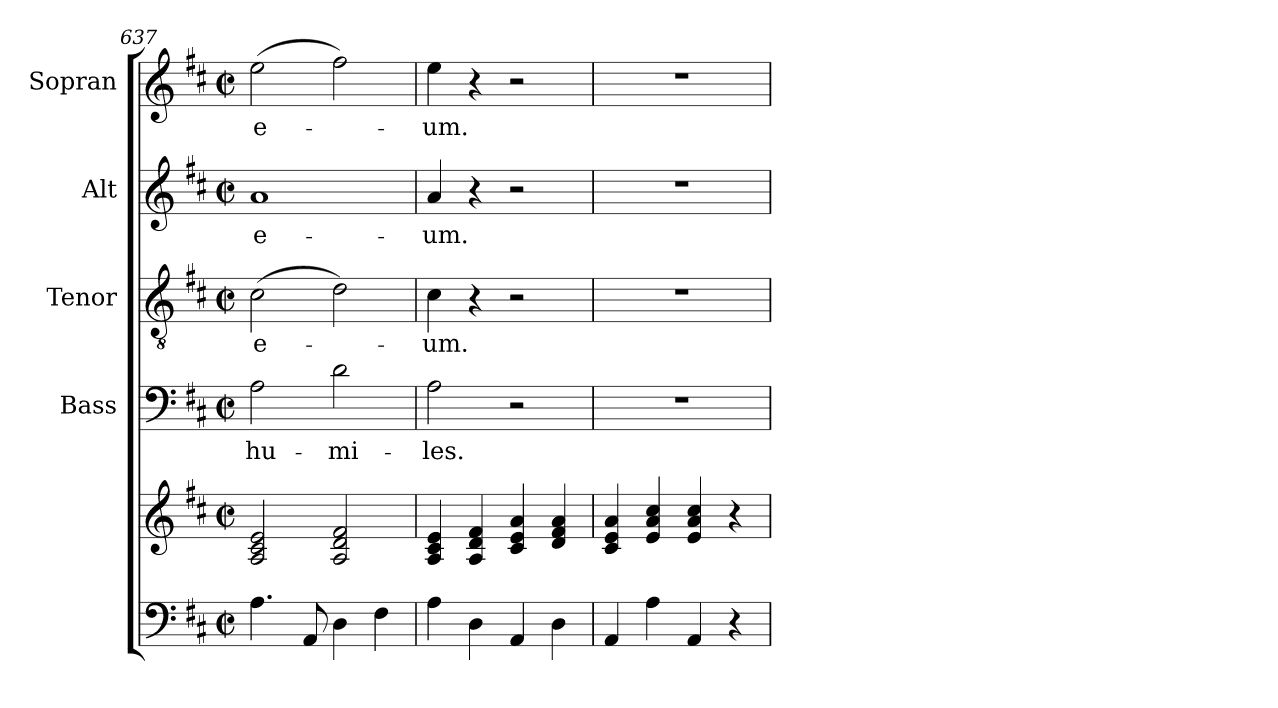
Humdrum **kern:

**kern	**kern	**kern	**text	**kern	**text	**kern	**text	**kern	**text
*part5	*part5	*part4	*part4	*part3	*part3	*part2	*part2	*part1	*part1
*staff6	*staff5	*staff4	*staff4	*staff3	*staff3	*staff2	*staff2	*staff1	*staff1
*	*	*I"Bass	*	*I"Tenor	*	*I"Alt	*	*I"Sopran	*
*	*	*I'B.	*	*I'T.	*	*I'A.	*	*I'S.	*
*clefF4	*clefG2	*clefF4	*	*clefGv2	*	*clefG2	*	*clefG2	*
*k[f#c#]	*k[f#c#]	*k[f#c#]	*	*k[f#c#]	*	*k[f#c#]	*	*k[f#c#]	*
*D:	*D:	*D:	*	*D:	*	*D:	*	*D:	*
*M2/2	*M2/2	*M2/2	*	*M2/2	*	*M2/2	*	*M2/2	*
*met(c|)	*met(c|)	*met(c|)	*	*met(c|)	*	*met(c|)	*	*met(c|)	*
=637	=637	=637	=637	=637	=637	=637	=637	=637	=637
!	!	!	!LO:LY:b	!	!LO:LY:b	!	!LO:LY:b	!	!LO:LY:b
4.A\	2A/ 2c#/ 2e/	2A\	hu-	(>2c#\	e-	1a	e-	(>2ee\	e-
8AA/	.	.	.	.	.	.	.	.	.
!	!	!	!LO:LY:b	!	!	!	!	!	!
4D\	2A/ 2d/ 2f#/	2d\	-mi-	2d\)	.	.	.	2ff#\)	.
4F#\	.	.	.	.	.	.	.	.	.
!!LO:LB:g=z
=638	=638	=638	=638	=638	=638	=638	=638	=638	=638
!	!	!	!LO:LY:b	!	!LO:LY:b	!	!LO:LY:b	!	!LO:LY:b
4A\	4A/ 4c#/ 4e/	2A\	-les.	4c#\	-um.	4a/	-um.	4ee\	-um.
4D\	4A/ 4d/ 4f#/	.	.	4r	.	4r	.	4r	.
4AA/	4c#/ 4e/ 4a/	2r	.	2r	.	2r	.	2r	.
4D\	4d/ 4f#/ 4a/	.	.	.	.	.	.	.	.
=639	=639	=639	=639	=639	=639	=639	=639	=639	=639
4AA/	4c#/ 4e/ 4a/	1r	.	1r	.	1r	.	1r	.
4A\	4e/ 4a/ 4cc#/	.	.	.	.	.	.	.	.
4AA/	4e/ 4a/ 4cc#/	.	.	.	.	.	.	.	.
4r	4r	.	.	.	.	.	.	.	.
=	=	=	=	=	=	=	=	=	=
*-	*-	*-	*-	*-	*-	*-	*-	*-	*-
